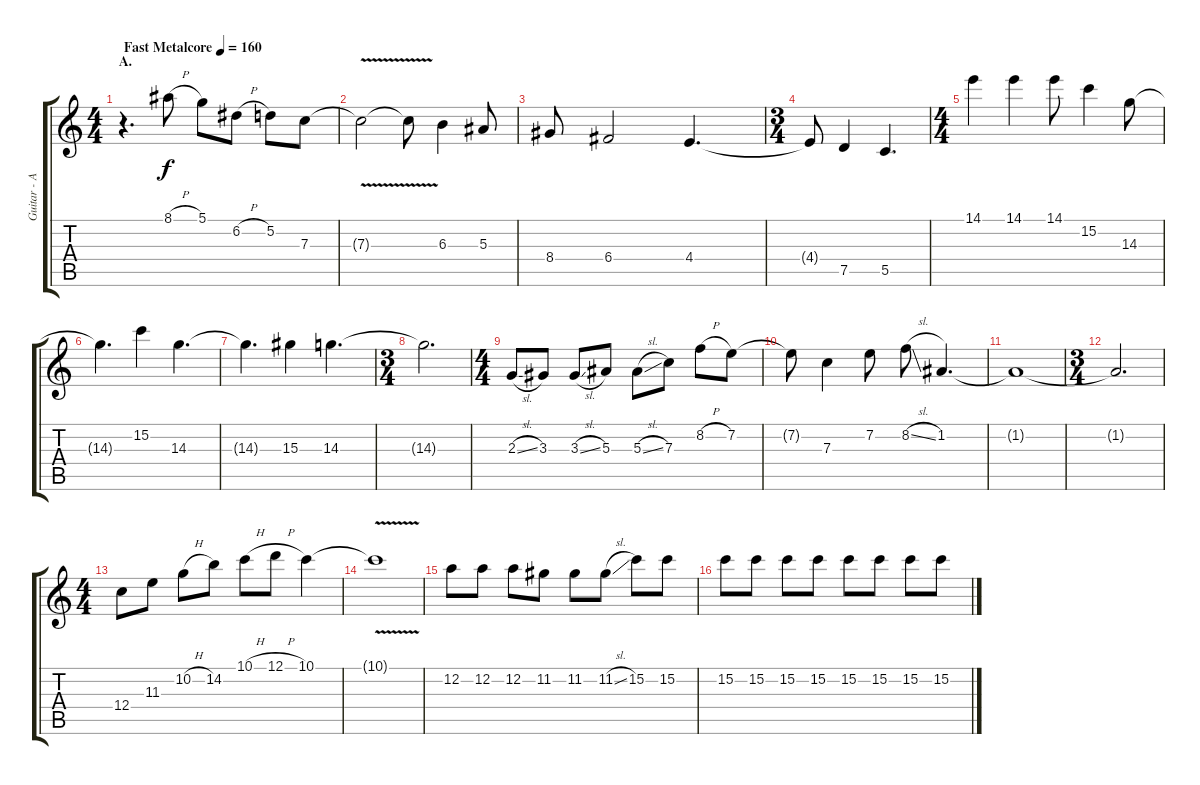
\track ("Guitar - Aux. Gtr. - Right" "Guitar - A") {instrument distortionguitar}
\staff {score tabs}
\tuning (D4 A3 F3 C3 G2 C2) {hide}
\ts (4 4)
\section ("" "A.")
\tempo (160 "Fast Metalcore")
\clef g2
\ks c
r.4{d dy f instrument distortionguitar} 8.1{h}.8 5.1.8 6.2{h}.8 5.2.8 7.3.8 |
7.3{v t}.2 7.3{t}.8 6.3.4 5.3.8 |
8.4.8 6.4.2 4.4.4{d} |
\ts (3 4)
4.4{t}.8 7.5.4 5.5.4{d} |
\ts (4 4)
14.1.4 14.1.4 14.1.8 15.2.4 14.3.8 |
14.3{t}.4{d} 15.2.4 14.3.4{d} |
14.3{t}.4{d} 15.3.4 14.3.4{d} |
\ts (3 4)
14.3{t}.2{d} |
\ts (4 4)
2.3{sl}.8 3.3.8 3.3{sl}.8 5.3.8 5.3{sl}.8 7.3.8 8.2{h}.8 7.2.8 |
7.2{t}.8 7.3.4 7.2.8 8.2{sl}.8 1.2.4{d} |
1.2{t}.1 |
\ts (3 4)
1.2{t}.2{d} |
\ts (4 4)
12.4.8 11.3.8 10.2{h}.8 14.2.8 10.1{h}.8 12.1{h}.8 10.1.4 |
10.1{v t}.1 |
12.2.8 12.2.8 12.2.8 11.2.8 11.2.8 11.2{sl}.8 15.2.8 15.2.8 |
15.2.8 15.2.8 15.2.8 15.2.8 15.2.8 15.2.8 15.2.8 15.2.8
